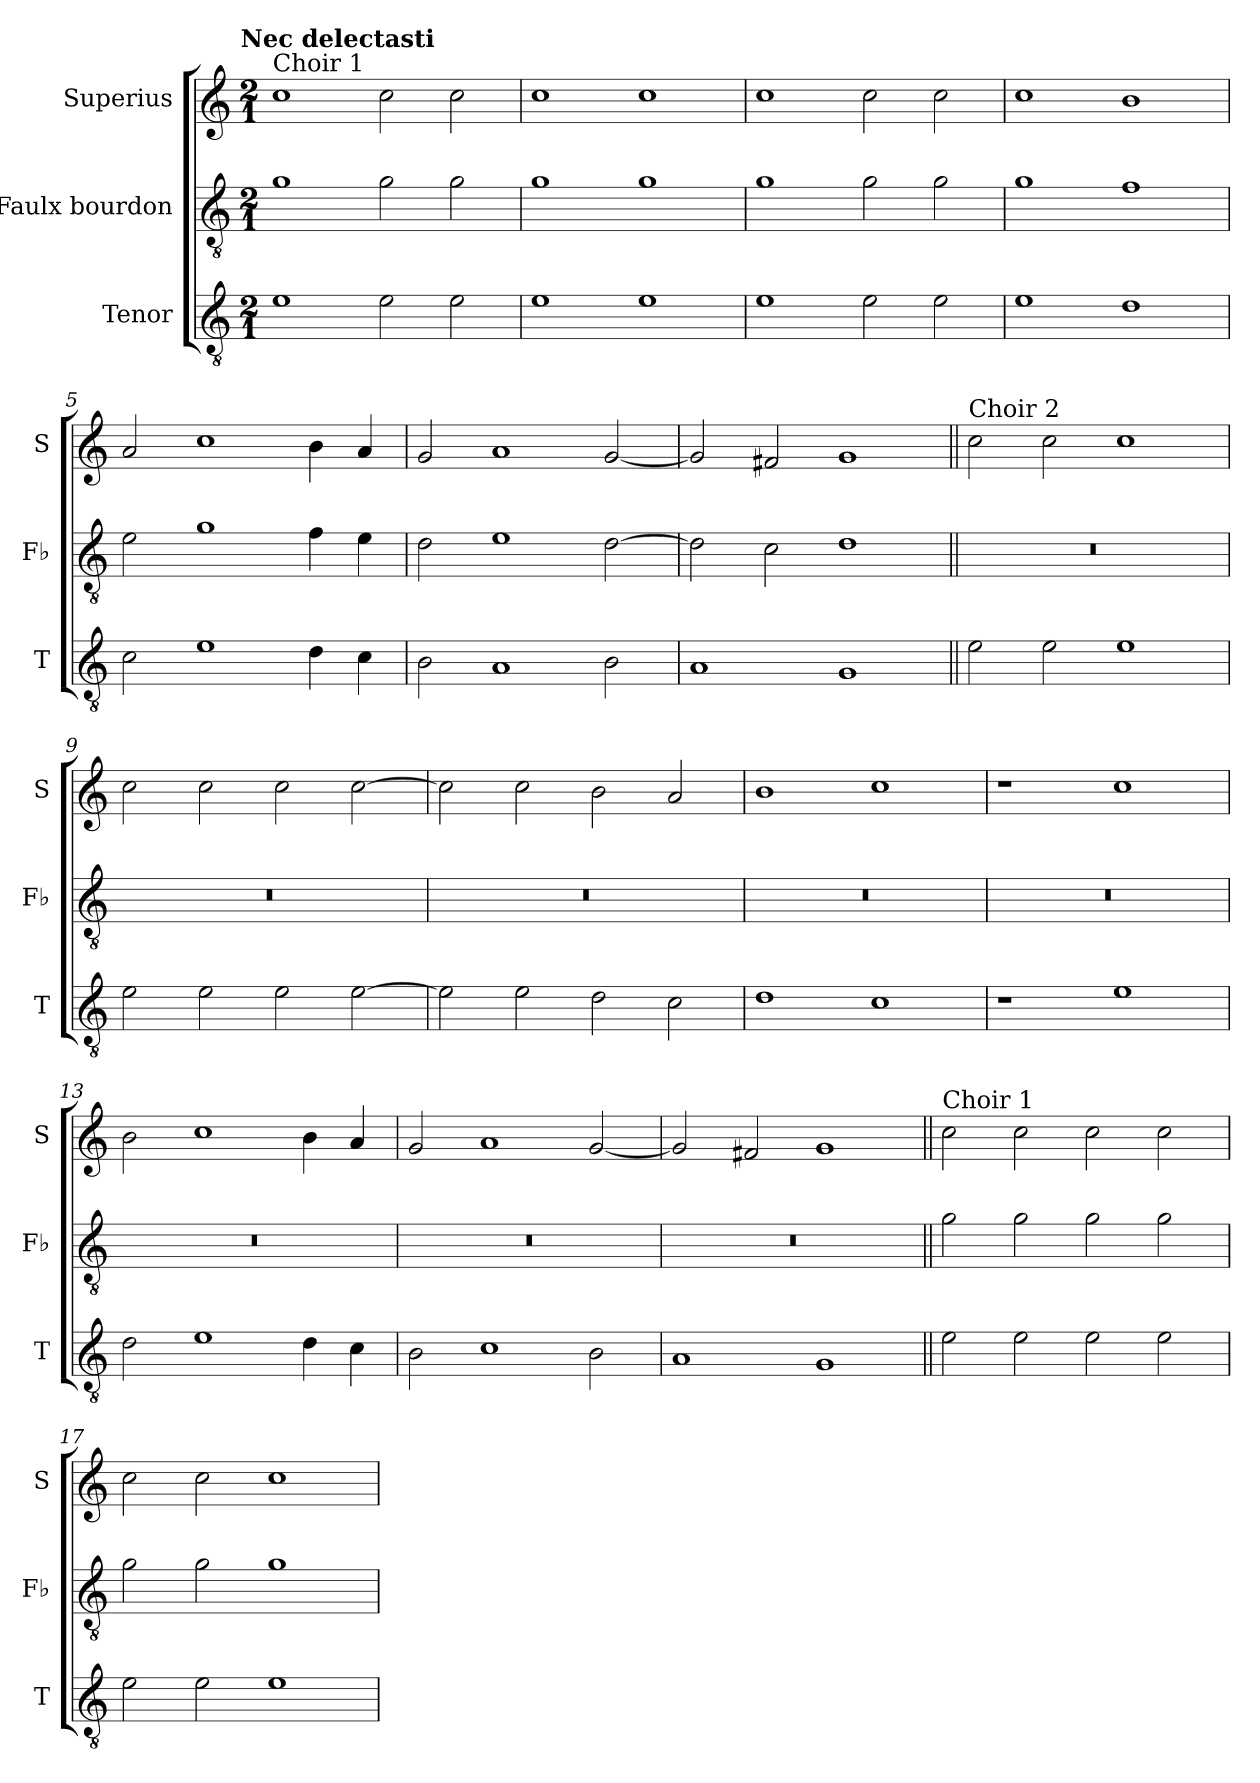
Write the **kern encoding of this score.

**kern	**kern	**kern
*part3	*part2	*part1
*staff3	*staff2	*staff1
*I"Tenor	*I"Faulx bourdon	*I"Superius
*I'T	*I'Fb	*I'S
*clefGv2	*clefGv2	*clefG2
*k[]	*k[]	*k[]
!!LO:TX:omd:t=Nec delectasti
*M2/1	*M2/1	*M2/1
=1	=1	=1
!	!	!LO:TX:a:t=Choir 1
1e	1g	1cc
2e\	2g\	2cc\
2e\	2g\	2cc\
=2	=2	=2
1e	1g	1cc
1e	1g	1cc
=3	=3	=3
1e	1g	1cc
2e\	2g\	2cc\
2e\	2g\	2cc\
=4	=4	=4
1e	1g	1cc
1d	1f	1b
=5	=5	=5
2c\	2e\	2a/
1e	1g	1cc
4d\	4f\	4b\
4c\	4e\	4a/
=6	=6	=6
2B\	2d\	2g/
1A	1e	1a
2B\	[2d\	[2g/
=7	=7	=7
1A	2d\]	2g/]
.	2c\	2f#X/
1G	1d	1g
=8||	=8||	=8||
!	!	!LO:TX:a:t=Choir 2
2e\	0r	2cc\
2e\	.	2cc\
1e	.	1cc
=9	=9	=9
2e\	0r	2cc\
2e\	.	2cc\
2e\	.	2cc\
[2e\	.	[2cc\
=10	=10	=10
2e\]	0r	2cc\]
2e\	.	2cc\
2d\	.	2b\
2c\	.	2a/
=11	=11	=11
1d	0r	1b
1c	.	1cc
=12	=12	=12
1r	0r	1r
1e	.	1cc
=13	=13	=13
2d\	0r	2b\
1e	.	1cc
4d\	.	4b\
4c\	.	4a/
=14	=14	=14
2B\	0r	2g/
1c	.	1a
2B\	.	[2g/
=15	=15	=15
1A	0r	2g/]
.	.	2f#X/
1G	.	1g
=16||	=16||	=16||
!	!	!LO:TX:a:t=Choir 1
2e\	2g\	2cc\
2e\	2g\	2cc\
2e\	2g\	2cc\
2e\	2g\	2cc\
=17	=17	=17
2e\	2g\	2cc\
2e\	2g\	2cc\
1e	1g	1cc
=	=	=
*-	*-	*-
